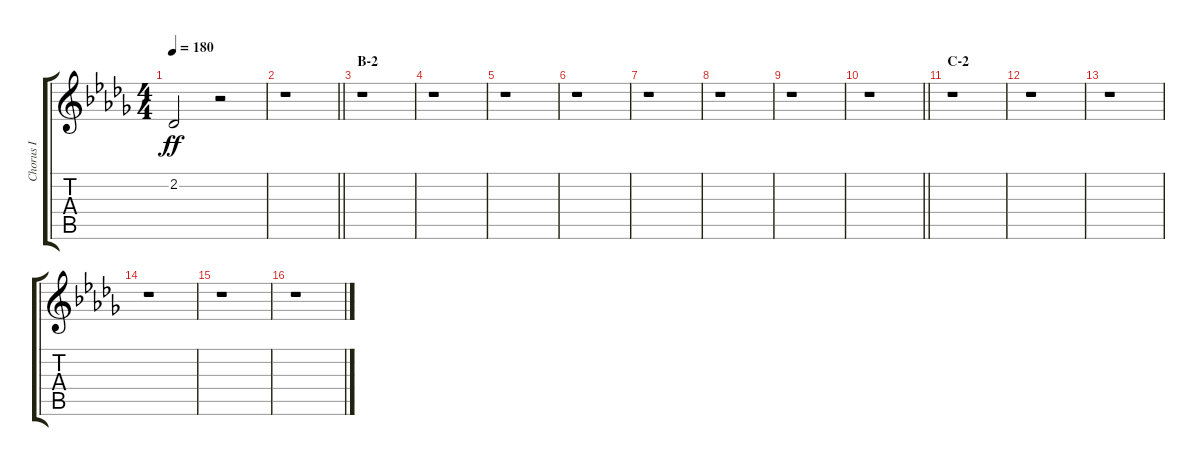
\track ("Chorus I" "Chorus I") {instrument voiceoohs}
\staff {score tabs}
\tuning (E4 B3 G3 D3 A2 E2) {hide}
\ts (4 4)
\tempo 180
\clef g2
\ks db
2.2.2{dy ff} r.2 |
\barLineRight lightlight
r.1 |
\section ("" "B-2")
r.1 |
r.1 |
r.1 |
r.1 |
r.1 |
r.1 |
r.1 |
\barLineRight lightlight
r.1 |
\section ("" "C-2")
r.1 |
r.1 |
r.1 |
r.1 |
r.1 |
r.1
